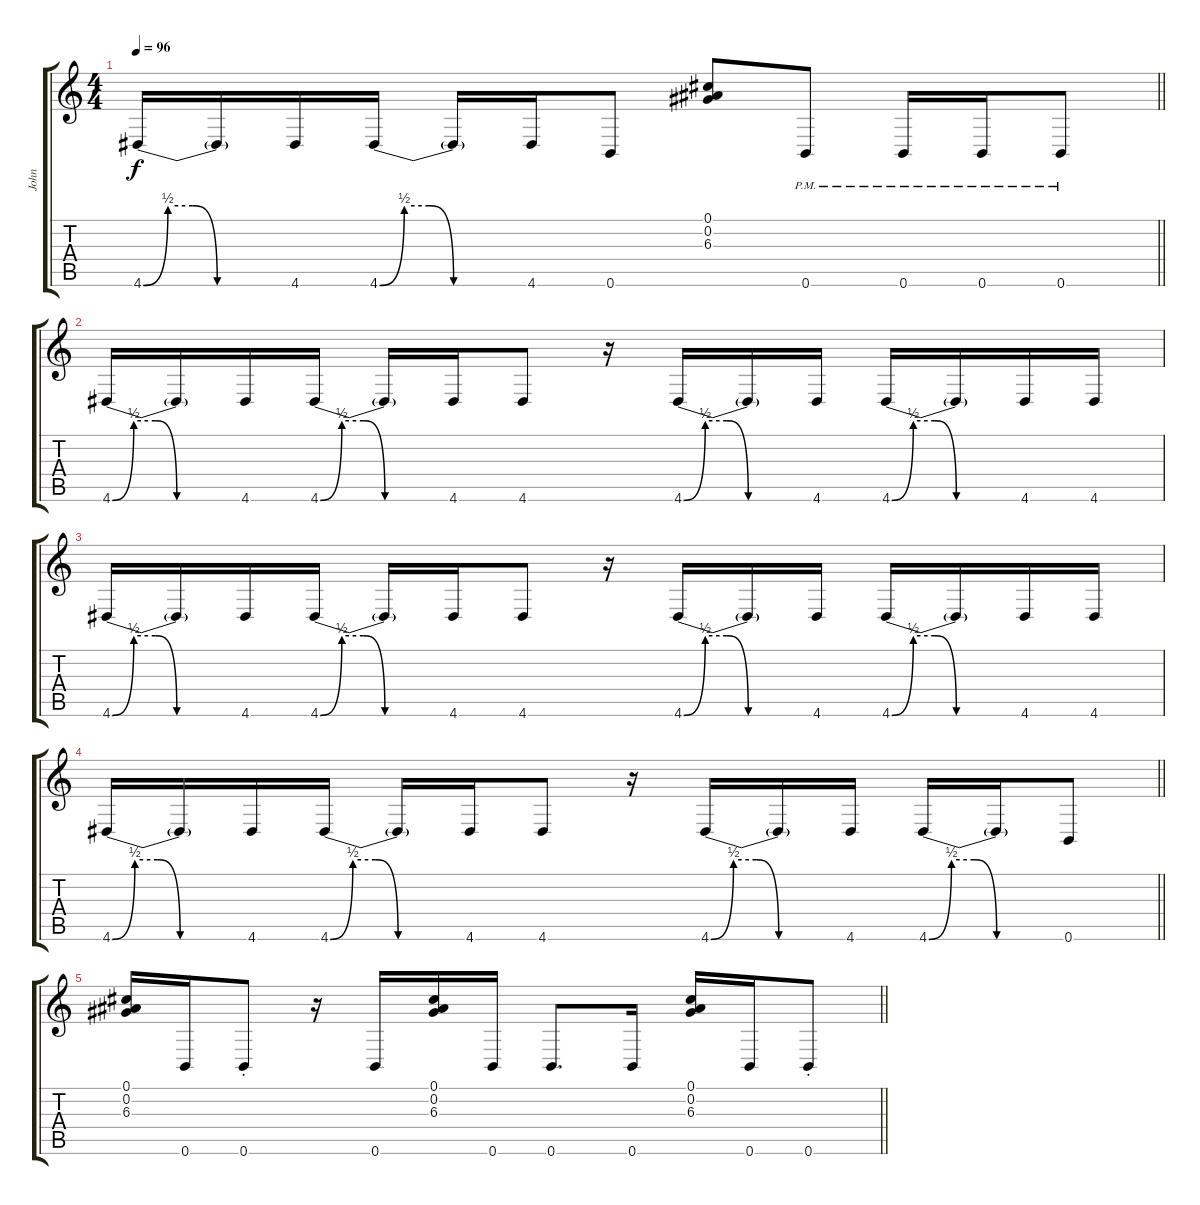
\track ("John" "John") {instrument distortionguitar}
\staff {score tabs}
\tuning (Db4 Ab3 E3 B2 Gb2 B1) {hide}
\ts (4 4)
\tempo 96
\clef g2
\barLineRight lightlight
\ks c
4.6{be (custom 0 0 10 2 20 2 30 0 60 0)}.16{dy f} 4.6{t}.16 4.6.16 4.6{be (custom 0 0 10 2 20 2 30 0 60 0)}.16 4.6{t}.16 4.6.16 0.6.8 (0.1 0.2 6.3).8 0.6{pm}.8 0.6{pm}.16 0.6{pm}.16 0.6{pm}.8 |
4.6{be (custom 0 0 10 2 20 2 30 0 60 0)}.16 4.6{t}.16 4.6.16 4.6{be (custom 0 0 10 2 20 2 30 0 60 0)}.16 4.6{t}.16 4.6.16 4.6.8 r.16 4.6{be (custom 0 0 10 2 20 2 30 0 60 0)}.16 4.6{t}.16 4.6.16 4.6{be (custom 0 0 10 2 20 2 30 0 60 0)}.16 4.6{t}.16 4.6.16 4.6.16 |
4.6{be (custom 0 0 10 2 20 2 30 0 60 0)}.16 4.6{t}.16 4.6.16 4.6{be (custom 0 0 10 2 20 2 30 0 60 0)}.16 4.6{t}.16 4.6.16 4.6.8 r.16 4.6{be (custom 0 0 10 2 20 2 30 0 60 0)}.16 4.6{t}.16 4.6.16 4.6{be (custom 0 0 10 2 20 2 30 0 60 0)}.16 4.6{t}.16 4.6.16 4.6.16 |
\barLineRight lightlight
4.6{be (custom 0 0 10 2 20 2 30 0 60 0)}.16 4.6{t}.16 4.6.16 4.6{be (custom 0 0 10 2 20 2 30 0 60 0)}.16 4.6{t}.16 4.6.16 4.6.8 r.16 4.6{be (custom 0 0 10 2 20 2 30 0 60 0)}.16 4.6{t}.16 4.6.16 4.6{be (custom 0 0 10 2 20 2 30 0 60 0)}.16 4.6{t}.16 0.6.8 |
\barLineRight lightlight
(0.1 0.2 6.3).16 0.6.16 0.6{st}.8 r.16 0.6.16 (0.1 0.2 6.3).16 0.6.16 0.6.8{d} 0.6.16 (0.1 0.2 6.3).16 0.6.16 0.6{st}.8
